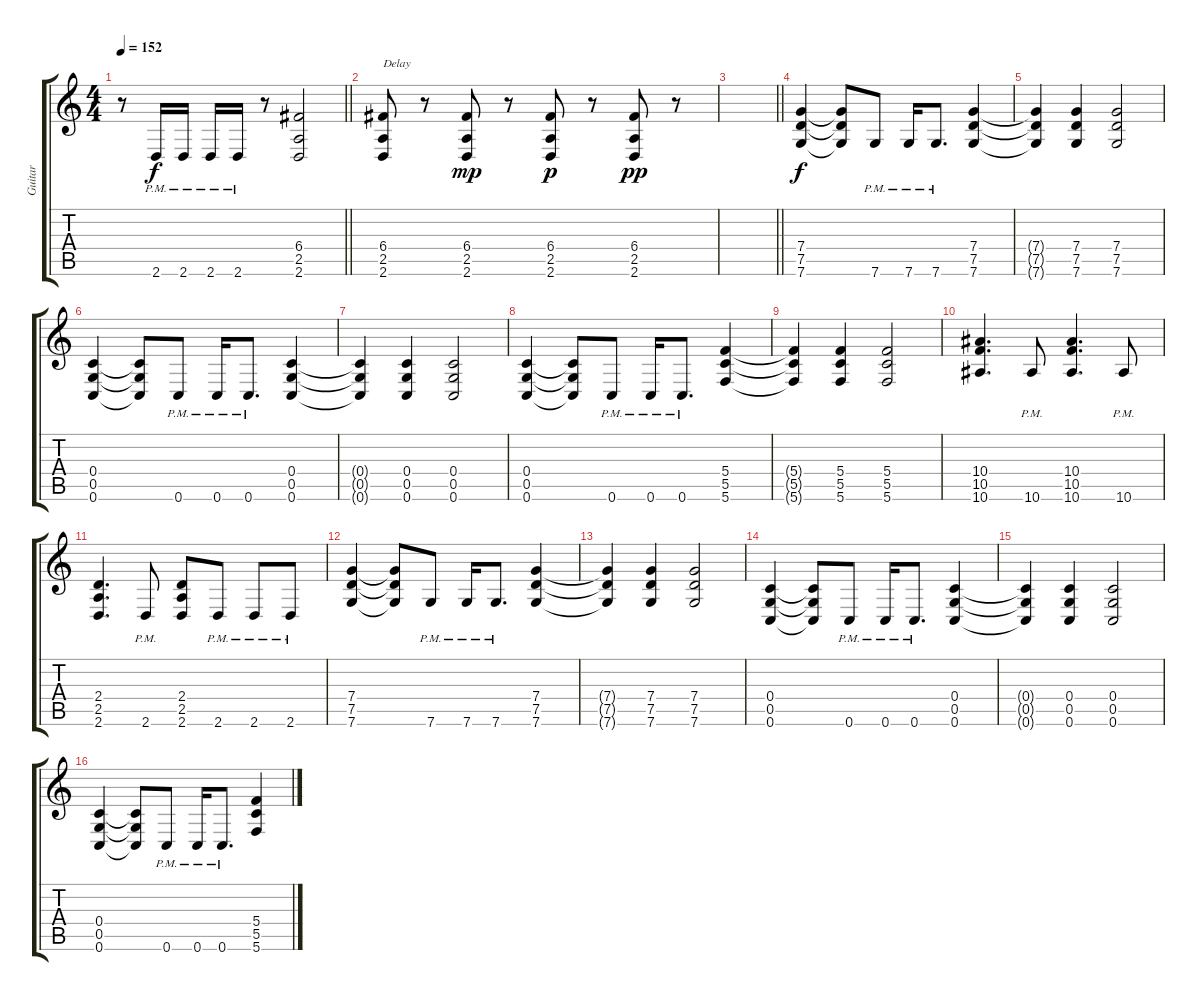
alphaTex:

\track ("Guitar" "Guitar") {instrument distortionguitar}
\staff {score tabs}
\tuning (D4 A3 F3 C3 G2 C2) {hide}
\ts (4 4)
\tempo 152
\clef g2
\barLineRight lightlight
\ks c
r.8{dy f} 2.6{pm}.16 2.6{pm}.16 2.6{pm}.16 2.6{pm}.16 r.8 (6.4 2.5 2.6).2 |
\section ("" " ")
(6.4 2.5 2.6).8{txt "Delay"} r.8 (6.4 2.5 2.6).8{dy mp} r.8 (6.4 2.5 2.6).8{dy p} r.8 (6.4 2.5 2.6).8{dy pp} r.8 |
\barLineRight lightlight
|
\section ("" " ")
(7.4 7.5 7.6).4{dy f} (7.4{t} 7.5{t} 7.6{t}).8 7.6{pm}.8 7.6{pm}.16 7.6{pm}.8{d} (7.4 7.5 7.6).4 |
(7.4{t} 7.5{t} 7.6{t}).4 (7.4 7.5 7.6).4 (7.4 7.5 7.6).2 |
(0.4 0.5 0.6).4 (0.4{t} 0.5{t} 0.6{t}).8 0.6{pm}.8 0.6{pm}.16 0.6{pm}.8{d} (0.4 0.5 0.6).4 |
(0.4{t} 0.5{t} 0.6{t}).4 (0.4 0.5 0.6).4 (0.4 0.5 0.6).2 |
(0.4 0.5 0.6).4 (0.4{t} 0.5{t} 0.6{t}).8 0.6{pm}.8 0.6{pm}.16 0.6{pm}.8{d} (5.4 5.5 5.6).4 |
(5.4{t} 5.5{t} 5.6{t}).4 (5.4 5.5 5.6).4 (5.4 5.5 5.6).2 |
(10.4 10.5 10.6).4{d} 10.6{pm}.8 (10.4 10.5 10.6).4{d} 10.6{pm}.8 |
(2.4 2.5 2.6).4{d} 2.6{pm}.8 (2.4 2.5 2.6).8 2.6{pm}.8 2.6{pm}.8 2.6{pm}.8 |
(7.4 7.5 7.6).4 (7.4{t} 7.5{t} 7.6{t}).8 7.6{pm}.8 7.6{pm}.16 7.6{pm}.8{d} (7.4 7.5 7.6).4 |
(7.4{t} 7.5{t} 7.6{t}).4 (7.4 7.5 7.6).4 (7.4 7.5 7.6).2 |
(0.4 0.5 0.6).4 (0.4{t} 0.5{t} 0.6{t}).8 0.6{pm}.8 0.6{pm}.16 0.6{pm}.8{d} (0.4 0.5 0.6).4 |
(0.4{t} 0.5{t} 0.6{t}).4 (0.4 0.5 0.6).4 (0.4 0.5 0.6).2 |
(0.4 0.5 0.6).4 (0.4{t} 0.5{t} 0.6{t}).8 0.6{pm}.8 0.6{pm}.16 0.6{pm}.8{d} (5.4 5.5 5.6).4
